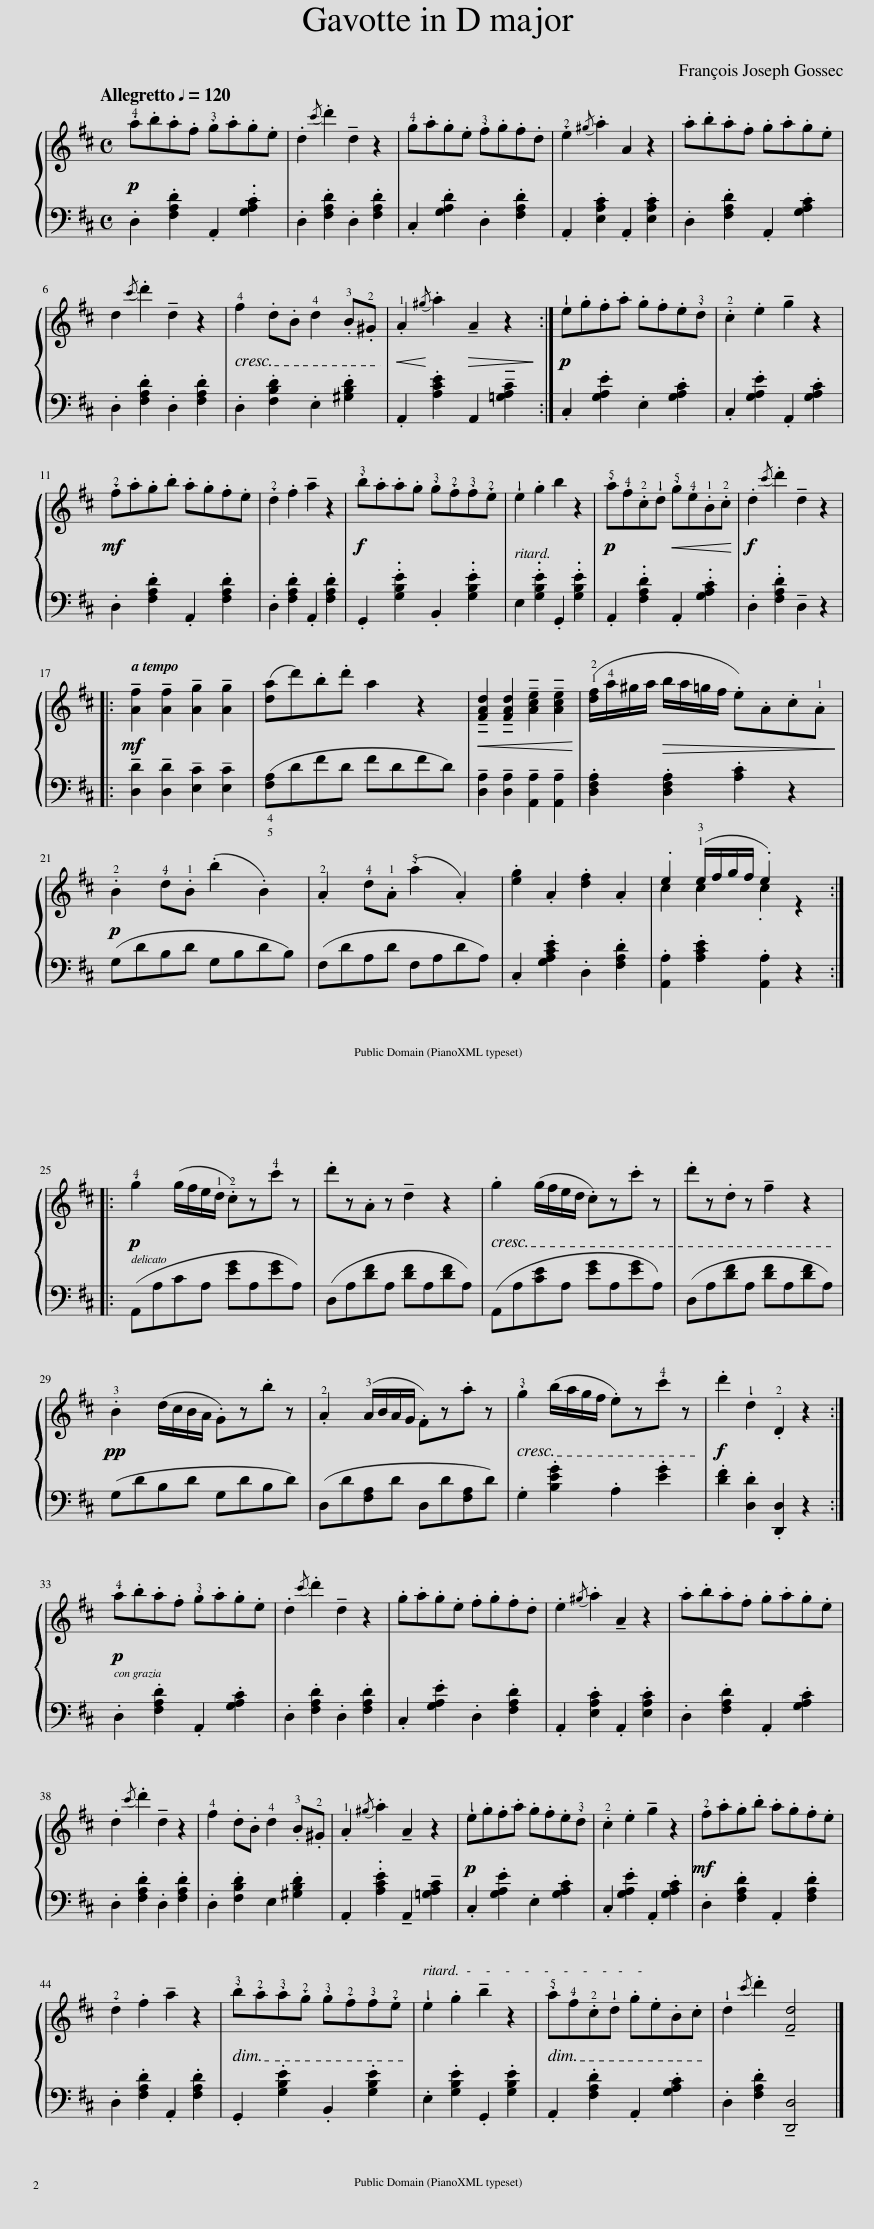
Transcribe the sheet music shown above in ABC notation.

X:1
%%score { ( 1 3 ) | 2 }
L:1/8
Q:1/4=120
M:4/4
I:linebreak $
K:D
V:1 treble
V:3 treble
V:2 bass
V:1
!p! .!4!a.b.a.f .!3!g.a.g.e | .d2{/c'} .d'2 !tenuto!d2 z2 | .!4!g.a.g.e .!3!f.g.f.d | .!2!e2{/^g} .a2 A2 z2 | .a.b.a.f .g.a.g.e |$ %5
 d2{/c'} .d'2 !tenuto!d2 z2 | !4!f2 .d.B !4!d2 .!3!B.!2!^G |!<(! .!1!A2!<)!{/^g} .a2!>(! !tenuto!A2 z2!>)! :|!p! .!1!e.g.f.a .g.f.e.!3!d | .!2!c2 .e2 !tenuto!g2 z2 |$ %10
!mf! .!2!f.a.g.b .a.g.f.e | .!2!d2 .f2 !tenuto!a2 z2 |!f! .!3!b.a.a.g .!3!g.!2!f.!3!f.!2!e | .!1!e2[Q:1/4=100] .g2[Q:1/4=90] b2[Q:1/4=80] z2 |[Q:1/4=90]!p! .!5!a.!4!f[Q:1/4=100].!2!c.!1!d[Q:1/4=105]!<(! .!5!g.!4!e.!1!B.!2!c!<)! | %15
!f![Q:1/4=110] .d2{/c'} .d'2 !tenuto!d2 z2 |:$!mf![Q:1/4=120] !tenuto![Af]2 !tenuto![Af]2 !tenuto![Ag]2 !tenuto![Ag]2 | ([da]d').b.d' a2 z2 |!<(! !tenuto![FAd]2 !tenuto![FAd]2 !tenuto![Ace]2 !tenuto![Ace]2!<)! | (!21![df]/!4!a/^g/a/!>(! b/a/=g/f/ .e).A.c.!1!A!>)! |$ %20
!p! .!2!B2 .!4!d.!1!B (.b2 .B2) | .!2!A2 .!4!d.!1!A (.!5!a2 .A2) | .[eg]2 .A2 .[df]2 .A2 | .e2 (!31!e/f/g/f/ .e2) x2 ::$!p! .!4!g2 (g/f/e/!1!d/ .!2!c)z.!4!c' z | %25
 .d'z.A z !tenuto!d2 z2 | .g2 (g/f/e/d/ .c)z.c' z | .d'z.d z !tenuto!f2 z2 |$!pp! .!3!B2 (d/c/B/A/ .G)z.b z | .!2!A2 (!3!A/B/A/G/ .F)z.a z | %30
 .!3!g2 (b/a/g/f/ .e)z.!4!c' z |!f! .d'2 .!1!d2 .!2!D2 z2 :|$!p! .!4!a.b.a.f .!3!g.a.g.e | .d2{/c'} .d'2 !tenuto!d2 z2 | .g.a.g.e .f.g.f.d | %35
 .e2{/^g} .a2 !tenuto!A2 z2 | .a.b.a.f .g.a.g.e |$ .d2{/c'} .d'2 !tenuto!d2 z2 | !4!f2 .d.B !4!d2 .!3!B.!2!^G | .!1!A2{/^g} .a2 !tenuto!A2 z2 | %40
!p! .!1!e.g.f.a .g.f.e.!3!d | .!2!c2 .e2 !tenuto!g2 z2 |!mf! .!2!f.a.g.b .a.g.f.e |$ .!2!d2 .f2 !tenuto!a2 z2 | .!3!b.!2!a.!3!a.!2!g .!3!g.!2!f.!3!f.!2!e | %45
 .!1!e2[Q:1/4=110] .g2 !tenuto!b2[Q:1/4=100] z2 | .!5!a.!4!f[Q:1/4=90].!2!c.!1!d .g.e[Q:1/4=80].B.c | .!1!d2{/c'} .d'2 !tenuto![Fd]4 |] %48
V:2
 .D,2 .[F,A,D]2 .A,,2 .[G,A,C]2 | .D,2 .[F,A,D]2 .D,2 .[F,A,D]2 | .C,2 .[G,A,D]2 .D,2 .[F,A,D]2 | .A,,2 .[E,A,C]2 .A,,2 .[E,A,C]2 | .D,2 .[F,A,D]2 .A,,2 .[G,A,C]2 |$ %5
 .D,2 .[F,A,D]2 .D,2 .[F,A,D]2 | .D,2 .[F,B,D]2 .E,2 .[^G,B,D]2 | .A,,2 .[A,CE]2 A,,2 !tenuto![=G,A,C]2 :| .C,2 .[G,A,E]2 .E,2 .[G,A,C]2 | .C,2 .[G,A,E]2 .A,,2 .[G,A,C]2 |$ %10
 .D,2 .[F,A,D]2 .A,,2 .[F,A,D]2 | .D,2 .[F,A,D]2 .A,,2 .[F,A,D]2 | .G,,2 .[G,B,E]2 .B,,2 .[G,B,E]2 | E,2 .[G,B,E]2 .G,,2 .[G,B,E]2 | .A,,2 .[F,A,D]2 .A,,2 .[G,A,C]2 | %15
 .D,2 .[F,A,D]2 !tenuto!D,2 z2 |:$ !tenuto![D,D]2 !tenuto![D,D]2 !tenuto![E,C]2 !tenuto![E,C]2 | (!45![F,A,]DFD FDFD) | !tenuto![D,A,]2 !tenuto![D,A,]2 !tenuto![A,,A,]2 !tenuto![A,,A,]2 | .[D,F,A,]2 .[D,F,A,]2 .[A,C]2 z2 |$ %20
 (G,DB,D G,B,DB,) | (F,DA,D F,A,DA,) | .C,2 .[G,A,CE]2 .D,2 .[F,A,D]2 | .[A,,A,]2 .[A,CE]2 .[A,,A,]2 z2 ::$ (A,,A,CA, [EG]A,[EG]A,) | %25
 (D,A,[DF]A, [DF]A,[DF]A,) | (A,,A,[CE]A, [EG]A,[EG]A,) | (D,A,[DF]A, [DF]A,[DF]A,) |$ (G,DB,D G,DB,D) | (D,D[F,A,]D D,D[F,A,]D) | %30
 .G,2 .[B,EG]2 .A,2 .[EG]2 | .[DF]2 .[D,D]2 .[D,,D,]2 z2 :|$ .D,2 .[F,A,D]2 .A,,2 .[G,A,C]2 | .D,2 .[F,A,D]2 .D,2 .[F,A,D]2 | .C,2 .[G,A,E]2 .D,2 .[F,A,D]2 | %35
 .A,,2 .[E,A,C]2 .A,,2 .[E,A,C]2 | .D,2 .[F,A,D]2 .A,,2 .[G,A,C]2 |$ .D,2 .[F,A,D]2 .D,2 .[F,A,D]2 | .D,2 .[F,B,D]2 E,2 .[^G,B,D]2 | .A,,2 .[A,CE]2 !tenuto!A,,2 !tenuto![=G,A,C]2 | %40
 .C,2 .[G,A,E]2 .E,2 .[G,A,C]2 | .C,2 .[G,A,E]2 .A,,2 .[G,A,C]2 | .D,2 .[F,A,D]2 .A,,2 .[F,A,D]2 |$ .D,2 .[F,A,D]2 .A,,2 .[F,A,D]2 | .G,,2 .[G,B,E]2 .B,,2 .[G,B,E]2 | %45
 .E,2 .[G,B,E]2 .G,,2 .[G,B,E]2 | .A,,2 .[F,A,D]2 .A,,2 .[G,A,C]2 | .D,2 .[F,A,D]2 !tenuto![D,,D,]4 |] %48
V:3
 x8 | x8 | x8 | x8 | x8 |$ %5
 x8 | x8 | x8 :| x8 | x8 |$ %10
 x8 | x8 | x8 | x8 | x8 | %15
 x8 |:$ x8 | x8 | x8 | x8 |$ %20
 x8 | x8 | x8 | c2 c2 .c2 z2 ::$ x8 | %25
 x8 | x8 | x8 |$ x8 | x8 | %30
 x8 | x8 :|$ x8 | x8 | x8 | %35
 x8 | x8 |$ x8 | x8 | x8 | %40
 x8 | x8 | x8 |$ x8 | x8 | %45
 x8 | x8 | x8 |] %48
